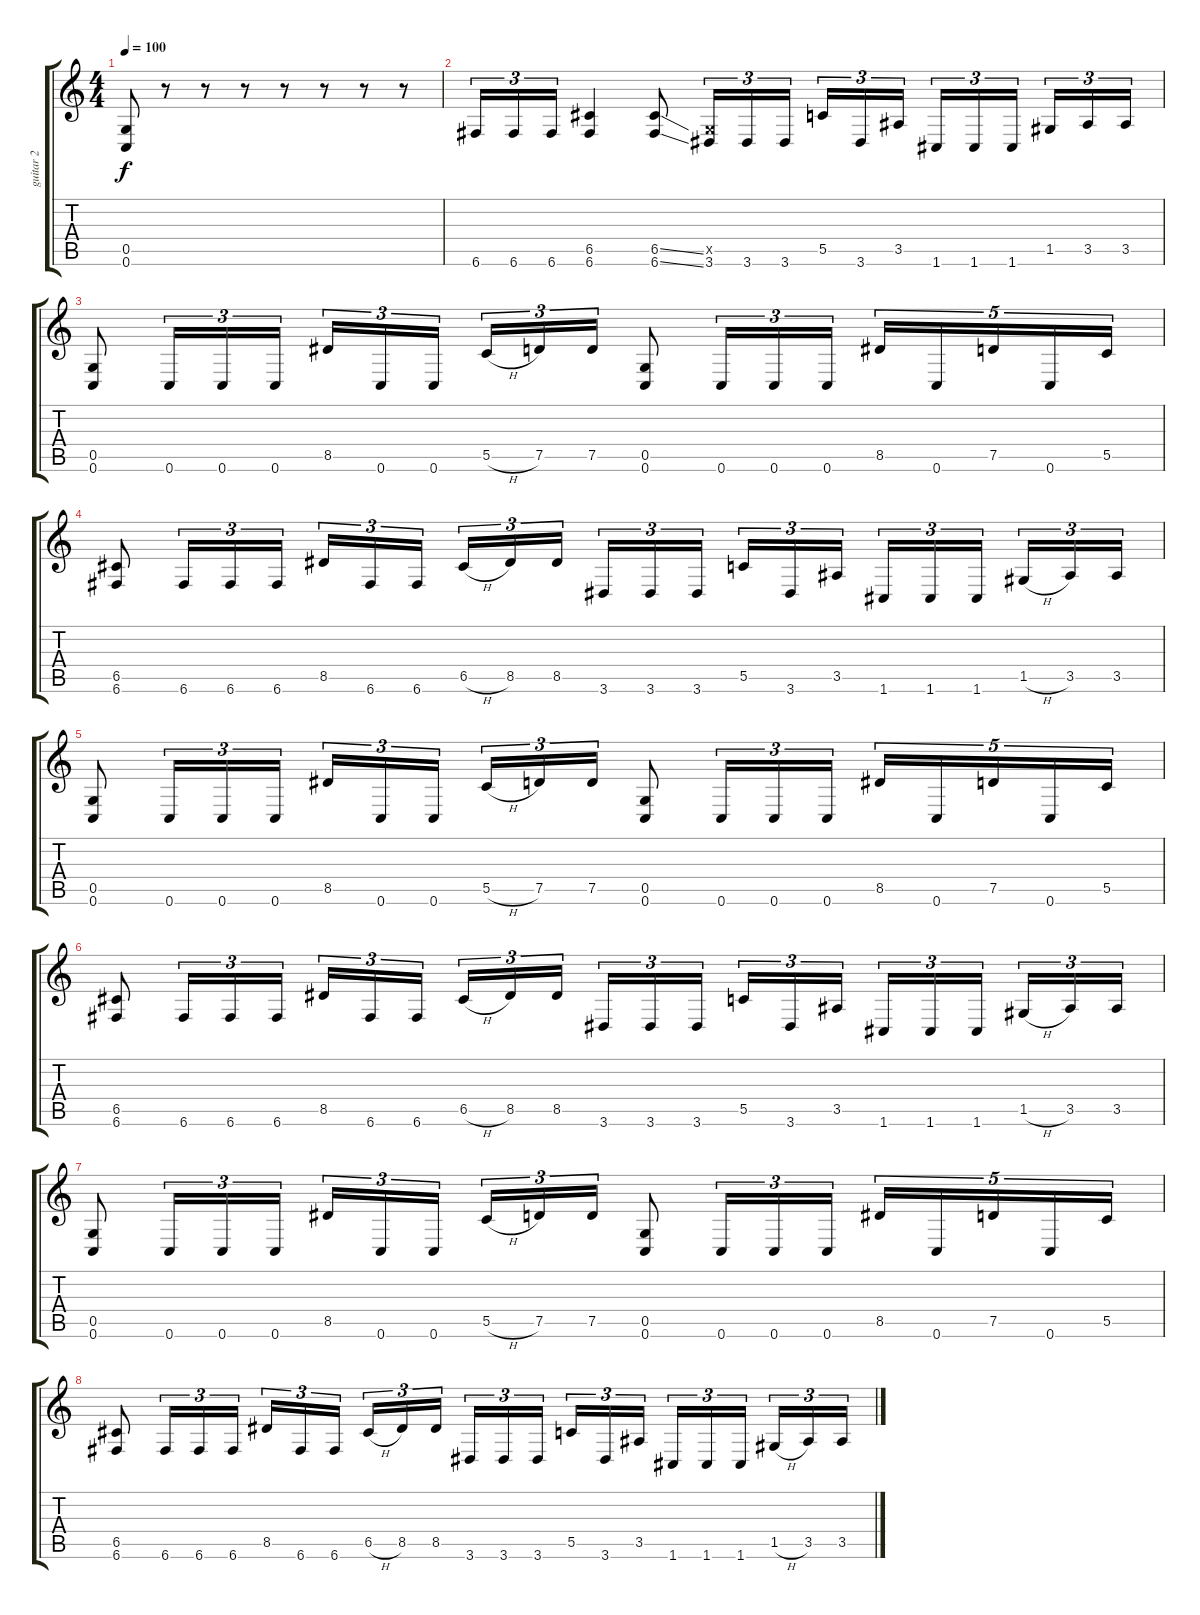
\track ("guitar 2" "guitar 2") {instrument overdrivenguitar}
\staff {score tabs}
\tuning (D4 A3 F3 C3 G2 C2) {hide}
\ts (4 4)
\tempo 100
\clef g2
\ks c
(0.5 0.6).8{dy f} r.8 r.8 r.8 r.8 r.8 r.8 r.8 |
6.6.16{tu (3 2)} 6.6.16{tu (3 2)} 6.6.16{tu (3 2)} (6.5 6.6).4 (6.5{ss} 6.6{ss}).8 (0.5{x} 3.6).16{tu (3 2)} 3.6.16{tu (3 2)} 3.6.16{tu (3 2)} 5.5.16{tu (3 2)} 3.6.16{tu (3 2)} 3.5.16{tu (3 2)} 1.6.16{tu (3 2)} 1.6.16{tu (3 2)} 1.6.16{tu (3 2)} 1.5.16{tu (3 2)} 3.5.16{tu (3 2)} 3.5.16{tu (3 2)} |
(0.5 0.6).8 0.6.16{tu (3 2)} 0.6.16{tu (3 2)} 0.6.16{tu (3 2)} 8.5.16{tu (3 2)} 0.6.16{tu (3 2)} 0.6.16{tu (3 2)} 5.5{h}.16{tu (3 2)} 7.5.16{tu (3 2)} 7.5.16{tu (3 2)} (0.5 0.6).8 0.6.16{tu (3 2)} 0.6.16{tu (3 2)} 0.6.16{tu (3 2)} 8.5.16{tu (5 4)} 0.6.16{tu (5 4)} 7.5.16{tu (5 4)} 0.6.16{tu (5 4)} 5.5.16{tu (5 4)} |
(6.5 6.6).8 6.6.16{tu (3 2)} 6.6.16{tu (3 2)} 6.6.16{tu (3 2)} 8.5.16{tu (3 2)} 6.6.16{tu (3 2)} 6.6.16{tu (3 2)} 6.5{h}.16{tu (3 2)} 8.5.16{tu (3 2)} 8.5.16{tu (3 2)} 3.6.16{tu (3 2)} 3.6.16{tu (3 2)} 3.6.16{tu (3 2)} 5.5.16{tu (3 2)} 3.6.16{tu (3 2)} 3.5.16{tu (3 2)} 1.6.16{tu (3 2)} 1.6.16{tu (3 2)} 1.6.16{tu (3 2)} 1.5{h}.16{tu (3 2)} 3.5.16{tu (3 2)} 3.5.16{tu (3 2)} |
(0.5 0.6).8 0.6.16{tu (3 2)} 0.6.16{tu (3 2)} 0.6.16{tu (3 2)} 8.5.16{tu (3 2)} 0.6.16{tu (3 2)} 0.6.16{tu (3 2)} 5.5{h}.16{tu (3 2)} 7.5.16{tu (3 2)} 7.5.16{tu (3 2)} (0.5 0.6).8 0.6.16{tu (3 2)} 0.6.16{tu (3 2)} 0.6.16{tu (3 2)} 8.5.16{tu (5 4)} 0.6.16{tu (5 4)} 7.5.16{tu (5 4)} 0.6.16{tu (5 4)} 5.5.16{tu (5 4)} |
(6.5 6.6).8 6.6.16{tu (3 2)} 6.6.16{tu (3 2)} 6.6.16{tu (3 2)} 8.5.16{tu (3 2)} 6.6.16{tu (3 2)} 6.6.16{tu (3 2)} 6.5{h}.16{tu (3 2)} 8.5.16{tu (3 2)} 8.5.16{tu (3 2)} 3.6.16{tu (3 2)} 3.6.16{tu (3 2)} 3.6.16{tu (3 2)} 5.5.16{tu (3 2)} 3.6.16{tu (3 2)} 3.5.16{tu (3 2)} 1.6.16{tu (3 2)} 1.6.16{tu (3 2)} 1.6.16{tu (3 2)} 1.5{h}.16{tu (3 2)} 3.5.16{tu (3 2)} 3.5.16{tu (3 2)} |
(0.5 0.6).8 0.6.16{tu (3 2)} 0.6.16{tu (3 2)} 0.6.16{tu (3 2)} 8.5.16{tu (3 2)} 0.6.16{tu (3 2)} 0.6.16{tu (3 2)} 5.5{h}.16{tu (3 2)} 7.5.16{tu (3 2)} 7.5.16{tu (3 2)} (0.5 0.6).8 0.6.16{tu (3 2)} 0.6.16{tu (3 2)} 0.6.16{tu (3 2)} 8.5.16{tu (5 4)} 0.6.16{tu (5 4)} 7.5.16{tu (5 4)} 0.6.16{tu (5 4)} 5.5.16{tu (5 4)} |
(6.5 6.6).8 6.6.16{tu (3 2)} 6.6.16{tu (3 2)} 6.6.16{tu (3 2)} 8.5.16{tu (3 2)} 6.6.16{tu (3 2)} 6.6.16{tu (3 2)} 6.5{h}.16{tu (3 2)} 8.5.16{tu (3 2)} 8.5.16{tu (3 2)} 3.6.16{tu (3 2)} 3.6.16{tu (3 2)} 3.6.16{tu (3 2)} 5.5.16{tu (3 2)} 3.6.16{tu (3 2)} 3.5.16{tu (3 2)} 1.6.16{tu (3 2)} 1.6.16{tu (3 2)} 1.6.16{tu (3 2)} 1.5{h}.16{tu (3 2)} 3.5.16{tu (3 2)} 3.5.16{tu (3 2)}
